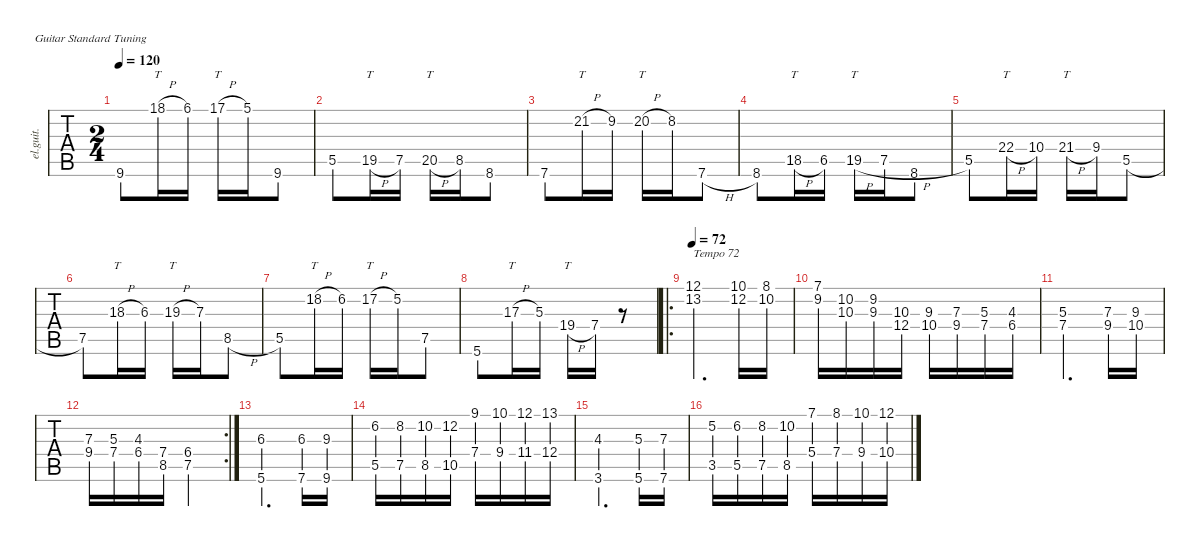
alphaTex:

\defaultSystemsLayout 4
\hideDynamics
\bracketExtendMode nobrackets
\otherSystemsTrackNameOrientation horizontal
\track ("Guitar" "el.guit.") {instrument electricguitarclean}
\staff {tabs}
\tuning (E4 B3 G3 D3 A2 E2)
\ts (2 4)
\tempo 120
\clef g2
\ks c
9.6{acc #}.8{dy f beam Down} 18.1{h acc #}.16{tt beam Down} 6.1{acc #}.16{beam Down} 17.1{h}.16{tt beam Down} 5.1.16{beam Down} 9.6{acc #}.8{beam Down} |
5.5.8{beam Up} 19.5{h}.16{tt beam Up} 7.5.16{beam Up} 20.5{h}.16{tt beam Up} 8.5.16{beam Up} 8.6.8{beam Up} |
7.6.8{beam Down} 21.2{h acc #}.16{tt beam Down} 9.2{acc #}.16{beam Down} 20.2{h}.16{tt beam Down} 8.2.16{beam Down} 7.6{h}.8{beam Down} |
8.6.8{beam Up} 18.5{h acc #}.16{tt beam Up} 6.5{acc #}.16{beam Up} 19.5{h}.16{tt beam Up} 7.5{h}.16{beam Up} 8.6.8{beam Up} |
5.5.8{beam Down} 22.4{h}.16{tt beam Down} 10.4.16{beam Down} 21.4{h}.16{tt beam Down} 9.4.16{beam Down} 5.5{h}.8{beam Down} |
7.5.8{beam Down} 18.3{h acc #}.16{tt beam Down} 6.3{acc #}.16{beam Down} 19.3{h}.16{tt beam Down} 7.3.16{beam Down} 8.5{h}.8{beam Down} |
5.5.8{beam Down} 18.2{h}.16{tt beam Down} 6.2.16{beam Down} 17.2{h}.16{tt beam Down} 5.2.16{beam Down} 7.5.8{beam Down} |
5.6.8{beam Down} 17.3{h}.16{tt beam Down} 5.3.16{beam Down} 19.4{h}.16{tt beam Down} 7.4.16{beam Down} r.8{beam Down} |
\ro
\tempo 72
(12.1 13.2).4{d txt "Tempo 72" beam Down} (10.1 12.2).16{beam Down} (8.1 10.2).16{beam Down} |
(7.1 9.2{acc #}).16{beam Down} (10.2 10.3).16{beam Down} (9.2{acc #} 9.3).16{beam Down} (10.3 12.4).16{beam Down} (9.3 10.4).16{beam Down} (7.3 9.4).16{beam Down} (5.3 7.4).16{beam Down} (4.3 6.4{acc #}).16{beam Down} |
(5.3 7.4).4{d beam Down} (7.3 9.4).16{beam Down} (9.3 10.4).16{beam Down} |
\rc 2
(7.3 9.4).16{beam Up} (5.3 7.4).16{beam Up} (4.3 6.4{acc #}).16{beam Up} (7.4 8.5).16{beam Up} (6.4{acc #} 7.5).4{beam Up} |
(6.3{acc #} 5.6).4{d beam Up} (6.3{acc #} 7.6).16{beam Up} (9.3 9.6{acc #}).16{beam Up} |
(6.2 5.5).16{beam Down} (8.2 7.5).16{beam Down} (10.2 8.5).16{beam Down} (12.2 10.5).16{beam Down} (9.1{acc #} 7.4).16{beam Down} (10.1 9.4).16{beam Down} (12.1 11.4{acc #}).16{beam Down} (13.1 12.4).16{beam Down} |
(4.3 3.6).4{d beam Up} (5.3 5.6).16{beam Up} (7.3 7.6).16{beam Up} |
(5.2 3.5).16{beam Down} (6.2 5.5).16{beam Down} (8.2 7.5).16{beam Down} (10.2 8.5).16{beam Down} (7.1 5.4).16{beam Down} (8.1 7.4).16{beam Down} (10.1 9.4).16{beam Down} (12.1 10.4).16{beam Down}
